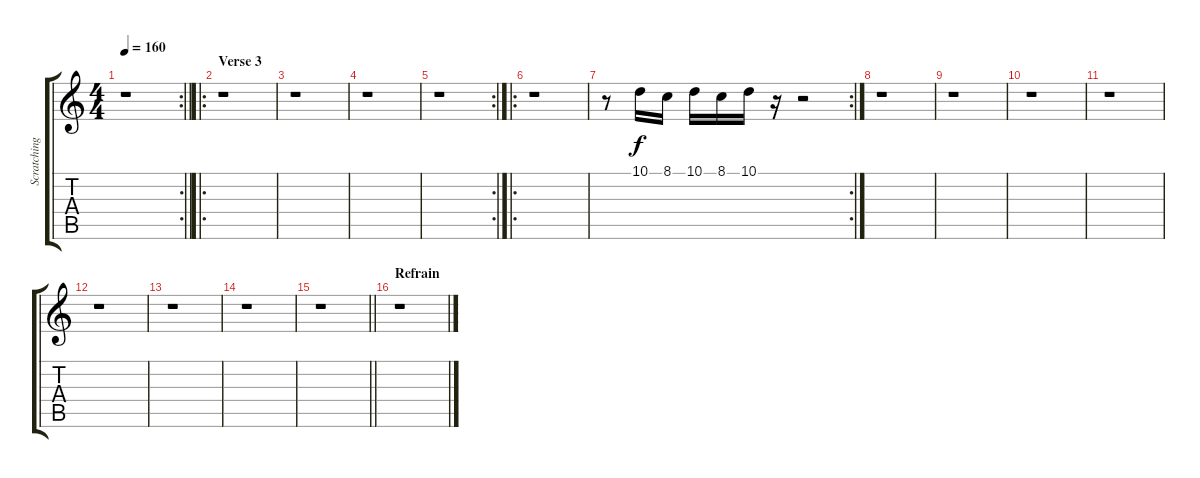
\track ("Scratching" "Scratching") {instrument guitarfretnoise}
\staff {score tabs}
\tuning (E4 B3 G3 D3 A2 E2) {hide}
\rc 2
\ts (4 4)
\tempo 160
\clef g2
\barLineRight lightlight
\ks c
r.1{dy f} |
\ro
\section ("" "Verse 3")
r.1 |
r.1 |
r.1 |
\rc 2
r.1 |
\ro
r.1 |
\rc 2
r.8 10.1.16 8.1.16 10.1.16 8.1.16 10.1.16 r.16 r.2 |
r.1 |
r.1 |
r.1 |
r.1 |
r.1 |
r.1 |
r.1 |
\barLineRight lightlight
r.1 |
\section ("" "Refrain")
r.1
